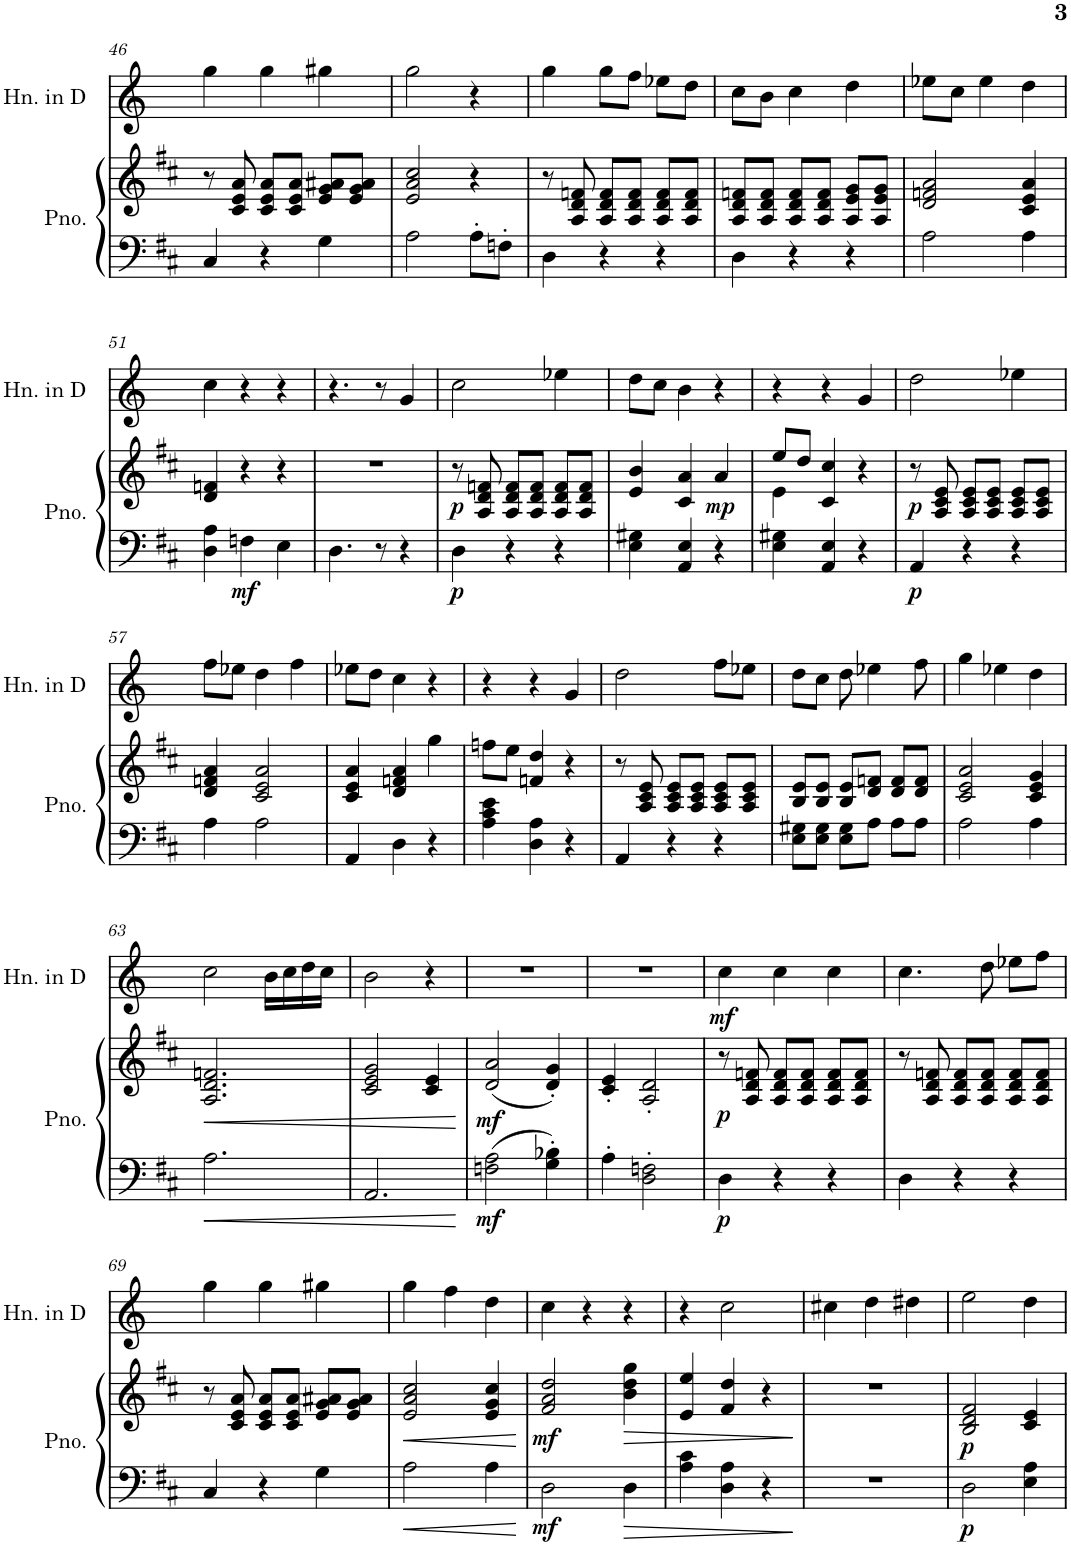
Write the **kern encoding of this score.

**kern	**kern	**dynam	**kern	**dynam
*part2	*part2	*part2	*part1	*part1
*staff3	*staff2	*staff2/3	*staff1	*staff1
*I"Piano	*	*	*I"Horn in D	*
*I'Pno.	*	*	*I'Hn. in D	*
!!LO:PB:g=z
*clefF4	*clefG2	*	*clefG2	*
*	*	*	*Trd5c10	*
*k[f#c#]	*k[f#c#]	*	*k[]	*
*M3/4	*M3/4	*	*M3/4	*
=46	=46	=46	=46	=46
4C#/	8r	.	4gg\	.
.	8c#/ 8e/ 8a/	.	.	.
4r	8c#/ 8e/ 8a/L	.	4gg\	.
.	8c#/ 8e/ 8a/J	.	.	.
4G\	8e/ 8g/ 8a#X/L	.	4gg#X\	.
.	8e/ 8g/ 8a#/J	.	.	.
=47	=47	=47	=47	=47
2A\	2e/ 2a/ 2cc#/	.	2gg\	.
8A'\L	4r	.	4r	.
8Fn'\J	.	.	.	.
=48	=48	=48	=48	=48
4D\	8r	.	4gg\	.
.	8A/ 8d/ 8fn/	.	.	.
4r	8A/ 8d/ 8f/L	.	8gg\L	.
.	8A/ 8d/ 8f/J	.	8ff\J	.
4r	8A/ 8d/ 8f/L	.	8ee-X\L	.
.	8A/ 8d/ 8f/J	.	8dd\J	.
=49	=49	=49	=49	=49
4D\	8A/ 8d/ 8fn/L	.	8cc\L	.
.	8A/ 8d/ 8f/J	.	8b\J	.
4r	8A/ 8d/ 8f/L	.	4cc\	.
.	8A/ 8d/ 8f/J	.	.	.
4r	8A/ 8e/ 8g/L	.	4dd\	.
.	8A/ 8e/ 8g/J	.	.	.
=50	=50	=50	=50	=50
2A\	2d/ 2fn/ 2a/	.	8ee-X\L	.
.	.	.	8cc\J	.
.	.	.	4ee-\	.
4A\	4c#/ 4e/ 4a/	.	4dd\	.
!!LO:LB:g=z
=51	=51	=51	=51	=51
4D\ 4A\	4d/ 4fn/	.	4cc\	.
!	!	!LO:DY:b=2	!	!
4Fn\	4r	mf	4r	.
4E\	4r	.	4r	.
=52	=52	=52	=52	=52
4.D\	2.r	.	4.r	.
8r	.	.	8r	.
4r	.	.	4g/	.
=53	=53	=53	=53	=53
!	!	!LO:DY:b=2	!	!
!	!	!LO:DY:n=1:b	!	!
4D\	8r	p p	2cc\	.
.	8A/ 8d/ 8fn/	.	.	.
4r	8A/ 8d/ 8f/L	.	.	.
.	8A/ 8d/ 8f/J	.	.	.
4r	8A/ 8d/ 8f/L	.	4ee-X\	.
.	8A/ 8d/ 8f/J	.	.	.
=54	=54	=54	=54	=54
4E\ 4G#X\	4e/ 4b/	.	8dd\L	.
.	.	.	8cc\J	.
4AA/ 4E/	4c#/ 4a/	.	4b\	.
!	!	!LO:DY:b	!	!
4r	4a/	mp	4r	.
=55	=55	=55	=55	=55
*	*^	*	*	*
4E\ 4G#X\	8ee/L	4e\	.	4r	.
.	8dd/J	.	.	.	.
4AA/ 4E/	4c#/ 4cc#/	2ryy	.	4r	.
4r	4r	.	.	4g/	.
*	*v	*v	*	*	*
=56	=56	=56	=56	=56
!	!	!LO:DY:b=2	!	!
!	!	!LO:DY:n=1:b	!	!
4AA/	8r	p p	2dd\	.
.	8A/ 8c#/ 8e/	.	.	.
4r	8A/ 8c#/ 8e/L	.	.	.
.	8A/ 8c#/ 8e/J	.	.	.
4r	8A/ 8c#/ 8e/L	.	4ee-X\	.
.	8A/ 8c#/ 8e/J	.	.	.
!!LO:LB:g=z
=57	=57	=57	=57	=57
4A\	4d/ 4fn/ 4a/	.	8ff\L	.
.	.	.	8ee-X\J	.
2A\	2c#/ 2e/ 2a/	.	4dd\	.
.	.	.	4ff\	.
=58	=58	=58	=58	=58
4AA/	4c#/ 4e/ 4a/	.	8ee-X\L	.
.	.	.	8dd\J	.
4D\	4d/ 4fn/ 4a/	.	4cc\	.
4r	4gg\	.	4r	.
=59	=59	=59	=59	=59
4A\ 4c#\ 4e\	8ffn\L	.	4r	.
.	8ee\J	.	.	.
4D\ 4A\	4fn/ 4dd/	.	4r	.
4r	4r	.	4g/	.
=60	=60	=60	=60	=60
4AA/	8r	.	2dd\	.
.	8A/ 8c#/ 8e/	.	.	.
4r	8A/ 8c#/ 8e/L	.	.	.
.	8A/ 8c#/ 8e/J	.	.	.
4r	8A/ 8c#/ 8e/L	.	8ff\L	.
.	8A/ 8c#/ 8e/J	.	8ee-X\J	.
=61	=61	=61	=61	=61
8E\ 8G#X\L	8B/ 8e/L	.	8dd\L	.
8E\ 8G#\J	8B/ 8e/J	.	8cc\J	.
8E\ 8G#\L	8B/ 8e/L	.	8dd\	.
8A\J	8d/ 8fn/J	.	4ee-X\	.
8A\L	8d/ 8f/L	.	.	.
8A\J	8d/ 8f/J	.	8ff\	.
=62	=62	=62	=62	=62
2A\	2c#/ 2e/ 2a/	.	4gg\	.
.	.	.	4ee-X\	.
4A\	4c#/ 4e/ 4g/	.	4dd\	.
!!LO:LB:g=z
=63	=63	=63	=63	=63
!	!	!LO:HP:b	!	!
2.A\	2.A/ 2.d/ 2.fn/	<	2cc\	.
.	.	.	16b\LL	.
.	.	.	16cc\	.
.	.	.	16dd\	.
.	.	.	16cc\JJ	.
=64	=64	=64	=64	=64
2.AA/	2c#/ 2e/ 2g/	.	2b\	.
.	4c#/ 4e/	.	4r	.
.	.	[	.	.
=65	=65	=65	=65	=65
!	!	!LO:DY:b=2	!	!
!	!	!LO:DY:n=1:b	!	!
2Fn\ 2A\	(2d/ 2a/	mf mf	2.r	.
4G\' 4B-X\'	4d/' 4g/')	.	.	.
=66	=66	=66	=66	=66
4A'\	4c#/' 4e/'	.	2.r	.
2D\' 2Fn\'	2A/' 2d/'	.	.	.
=67	=67	=67	=67	=67
!	!	!LO:DY:b=2	!	!
!	!	!LO:DY:n=1:b	!	!LO:DY:b
4D\	8r	p p	4cc\	mf
.	8A/ 8d/ 8fn/	.	.	.
4r	8A/ 8d/ 8f/L	.	4cc\	.
.	8A/ 8d/ 8f/J	.	.	.
4r	8A/ 8d/ 8f/L	.	4cc\	.
.	8A/ 8d/ 8f/J	.	.	.
=68	=68	=68	=68	=68
4D\	8r	.	4.cc\	.
.	8A/ 8d/ 8fn/	.	.	.
4r	8A/ 8d/ 8f/L	.	.	.
.	8A/ 8d/ 8f/J	.	8dd\	.
4r	8A/ 8d/ 8f/L	.	8ee-X\L	.
.	8A/ 8d/ 8f/J	.	8ff\J	.
!!LO:LB:g=z
=69	=69	=69	=69	=69
4C#/	8r	.	4gg\	.
.	8c#/ 8e/ 8a/	.	.	.
4r	8c#/ 8e/ 8a/L	.	4gg\	.
.	8c#/ 8e/ 8a/J	.	.	.
4G\	8e/ 8g/ 8a#X/L	.	4gg#X\	.
.	8e/ 8g/ 8a#/J	.	.	.
=70	=70	=70	=70	=70
!	!	!LO:HP:b	!	!
2A\	2e/ 2a/ 2cc#/	<	4gg\	.
.	.	.	4ff\	.
4A\	4e/ 4g/ 4cc#/	.	4dd\	.
.	.	[	.	.
=71	=71	=71	=71	=71
!	!	!LO:DY:b=2	!	!
!	!	!LO:DY:n=1:b	!	!
2D\	2f#/ 2a/ 2dd/	mf mf	4cc\	.
.	.	.	4r	.
!	!	!LO:HP:b	!	!
4D\	4b\ 4dd\ 4gg\	>	4r	.
=72	=72	=72	=72	=72
4A\ 4c#\	4e/ 4ee/	.	4r	.
4D\ 4A\	4f#/ 4dd/	.	2cc\	.
4r	4r	.	.	.
.	.	]	.	.
=73	=73	=73	=73	=73
2.r	2.r	.	4cc#X\	.
.	.	.	4dd\	.
.	.	.	4dd#X\	.
=74	=74	=74	=74	=74
!	!	!LO:DY:b=2	!	!
!	!	!LO:DY:n=1:b	!	!
2D\	2B/ 2d/ 2f#/	p p	2ee\	.
4E\ 4A\	4c#/ 4e/	.	4dd\	.
=	=	=	=	=
*-	*-	*-	*-	*-
